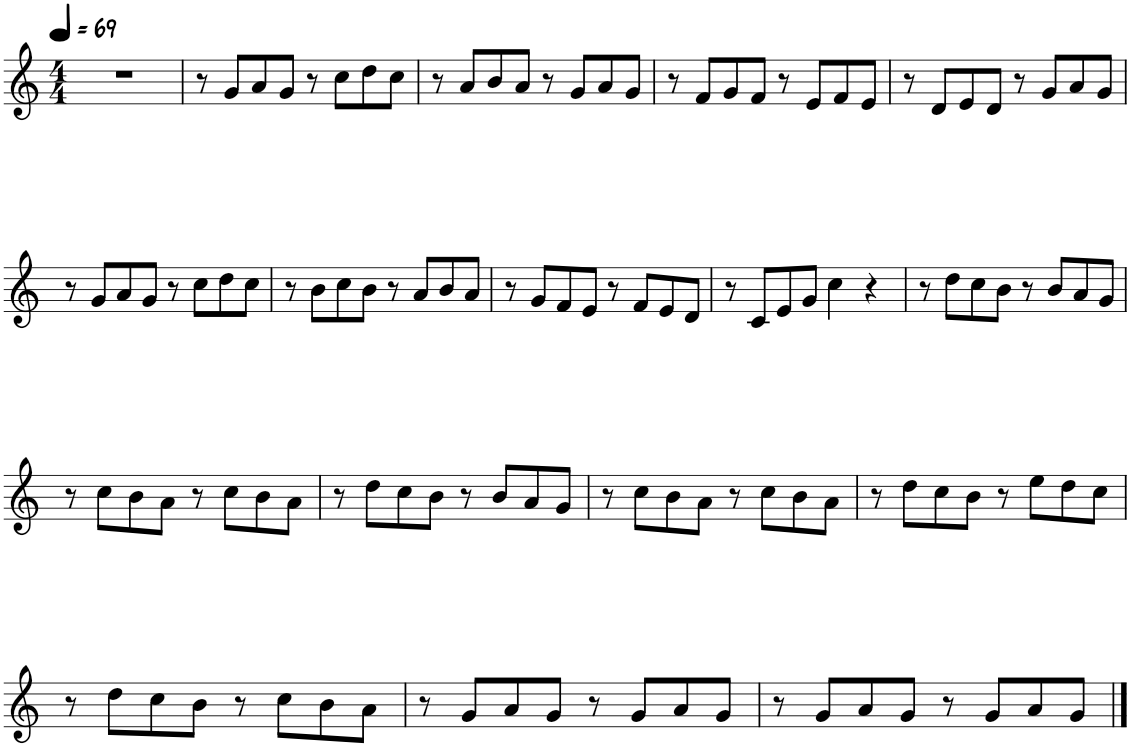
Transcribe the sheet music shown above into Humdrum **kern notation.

**kern
*part1
*staff1
*I"Piano
*I'Pno.
*clefG2
*k[]
*M4/4
*MM69
=1
1r
=2
8r
8g/L
8a/
8g/J
8r
8cc\L
8dd\
8cc\J
=3
8r
8a/L
8b/
8a/J
8r
8g/L
8a/
8g/J
=4
8r
8f/L
8g/
8f/J
8r
8e/L
8f/
8e/J
=5
8r
8d/L
8e/
8d/J
8r
8g/L
8a/
8g/J
!!LO:LB:g=z
=6
8r
8g/L
8a/
8g/J
8r
8cc\L
8dd\
8cc\J
=7
8r
8b\L
8cc\
8b\J
8r
8a/L
8b/
8a/J
=8
8r
8g/L
8f/
8e/J
8r
8f/L
8e/
8d/J
=9
8r
8c/L
8e/
8g/J
4cc\
4r
=10
8r
8dd\L
8cc\
8b\J
8r
8b/L
8a/
8g/J
!!LO:LB:g=z
=11
8r
8cc\L
8b\
8a\J
8r
8cc\L
8b\
8a\J
=12
8r
8dd\L
8cc\
8b\J
8r
8b/L
8a/
8g/J
=13
8r
8cc\L
8b\
8a\J
8r
8cc\L
8b\
8a\J
=14
8r
8dd\L
8cc\
8b\J
8r
8ee\L
8dd\
8cc\J
!!LO:LB:g=z
=15
8r
8dd\L
8cc\
8b\J
8r
8cc\L
8b\
8a\J
=16
8r
8g/L
8a/
8g/J
8r
8g/L
8a/
8g/J
=17
8r
8g/L
8a/
8g/J
8r
8g/L
8a/
8g/J
==
*-
